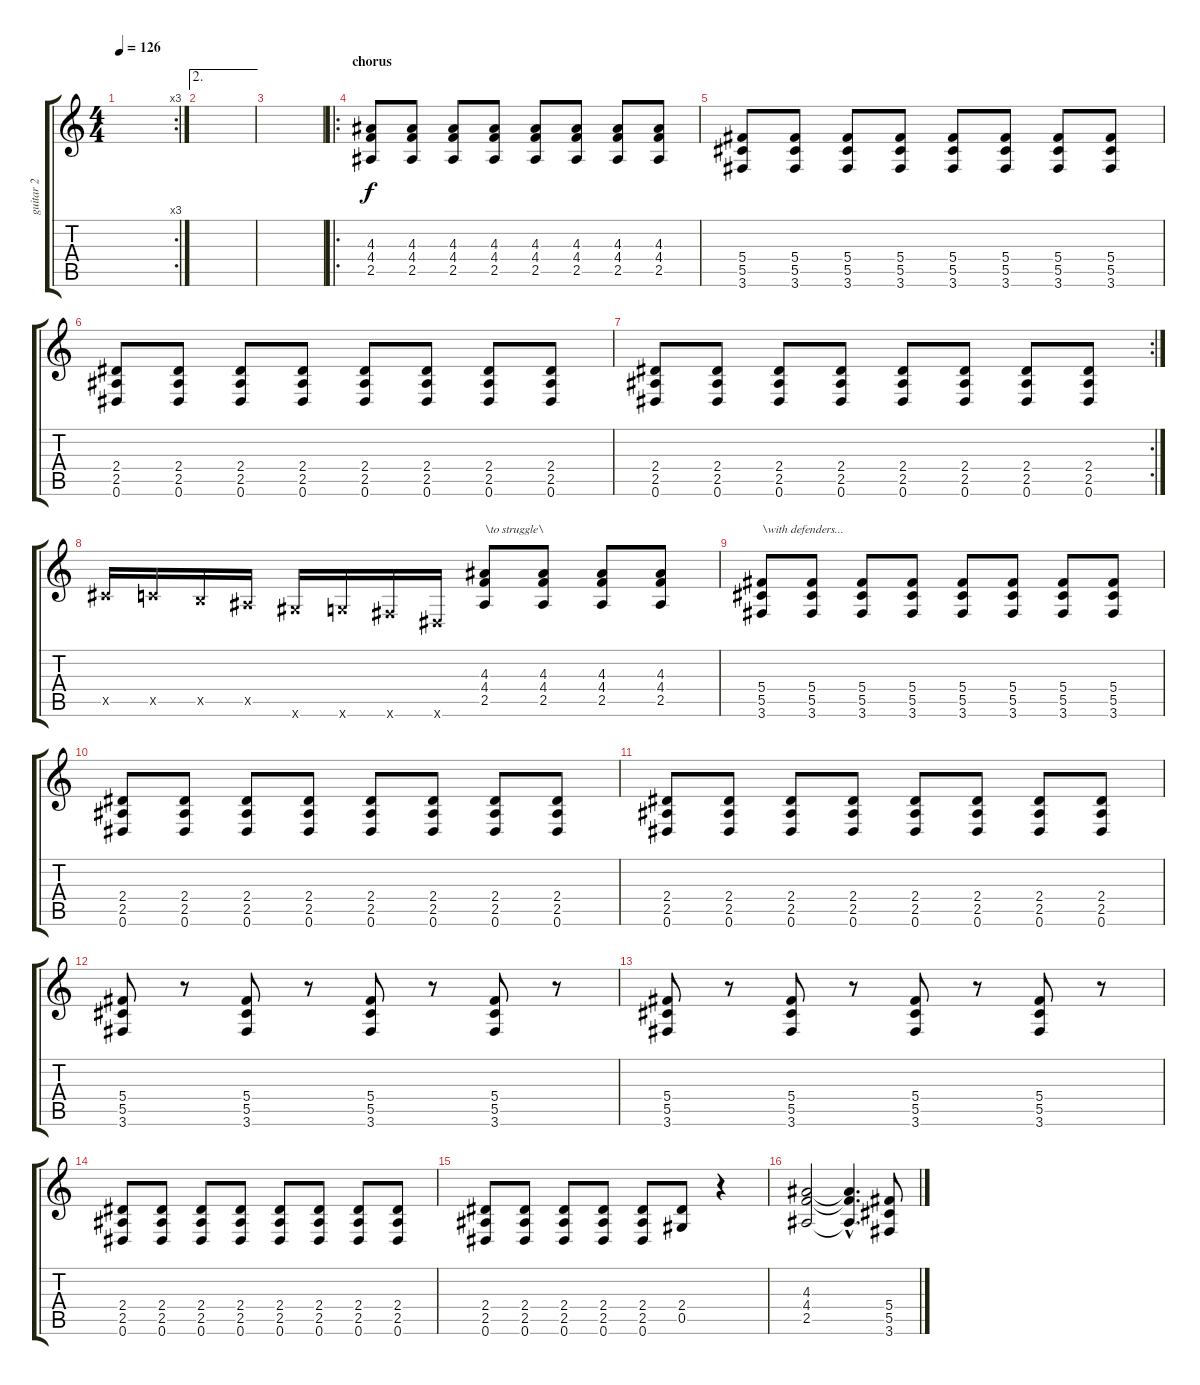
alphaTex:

\track ("guitar 2" "guitar 2") {instrument distortionguitar}
\staff {score tabs}
\tuning (Eb4 Bb3 Gb3 Db3 Ab2 Eb2) {hide}
\rc 3
\ts (4 4)
\tempo 126
\clef g2
\ks c
|
\ae 2
|
|
\ro
\section ("" "chorus")
(4.3 4.4 2.5).8 (4.3 4.4 2.5).8 (4.3 4.4 2.5).8 (4.3 4.4 2.5).8 (4.3 4.4 2.5).8 (4.3 4.4 2.5).8 (4.3 4.4 2.5).8 (4.3 4.4 2.5).8 |
(5.4 5.5 3.6).8 (5.4 5.5 3.6).8 (5.4 5.5 3.6).8 (5.4 5.5 3.6).8 (5.4 5.5 3.6).8 (5.4 5.5 3.6).8 (5.4 5.5 3.6).8 (5.4 5.5 3.6).8 |
(2.4 2.5 0.6).8 (2.4 2.5 0.6).8 (2.4 2.5 0.6).8 (2.4 2.5 0.6).8 (2.4 2.5 0.6).8 (2.4 2.5 0.6).8 (2.4 2.5 0.6).8 (2.4 2.5 0.6).8 |
\rc 2
(2.4 2.5 0.6).8 (2.4 2.5 0.6).8 (2.4 2.5 0.6).8 (2.4 2.5 0.6).8 (2.4 2.5 0.6).8 (2.4 2.5 0.6).8 (2.4 2.5 0.6).8 (2.4 2.5 0.6).8 |
5.5{x}.16 4.5{x}.16 3.5{x}.16 2.5{x}.16 5.6{x}.16 4.6{x}.16 3.6{x}.16 0.6{x}.16 (4.3 4.4 2.5).8{txt "\\to struggle\\"} (4.3 4.4 2.5).8 (4.3 4.4 2.5).8 (4.3 4.4 2.5).8 |
(5.4 5.5 3.6).8{txt "\\with defenders..."} (5.4 5.5 3.6).8 (5.4 5.5 3.6).8 (5.4 5.5 3.6).8 (5.4 5.5 3.6).8 (5.4 5.5 3.6).8 (5.4 5.5 3.6).8 (5.4 5.5 3.6).8 |
(2.4 2.5 0.6).8 (2.4 2.5 0.6).8 (2.4 2.5 0.6).8 (2.4 2.5 0.6).8 (2.4 2.5 0.6).8 (2.4 2.5 0.6).8 (2.4 2.5 0.6).8 (2.4 2.5 0.6).8 |
(2.4 2.5 0.6).8 (2.4 2.5 0.6).8 (2.4 2.5 0.6).8 (2.4 2.5 0.6).8 (2.4 2.5 0.6).8 (2.4 2.5 0.6).8 (2.4 2.5 0.6).8 (2.4 2.5 0.6).8 |
(5.4 5.5 3.6).8 r.8 (5.4 5.5 3.6).8 r.8 (5.4 5.5 3.6).8 r.8 (5.4 5.5 3.6).8 r.8 |
(5.4 5.5 3.6).8 r.8 (5.4 5.5 3.6).8 r.8 (5.4 5.5 3.6).8 r.8 (5.4 5.5 3.6).8 r.8 |
(2.4 2.5 0.6).8 (2.4 2.5 0.6).8 (2.4 2.5 0.6).8 (2.4 2.5 0.6).8 (2.4 2.5 0.6).8 (2.4 2.5 0.6).8 (2.4 2.5 0.6).8 (2.4 2.5 0.6).8 |
(2.4 2.5 0.6).8 (2.4 2.5 0.6).8 (2.4 2.5 0.6).8 (2.4 2.5 0.6).8 (2.4 2.5 0.6).8 (2.4 0.5).8 r.4 |
(4.3 4.4 2.5).2 (4.3{hac t} 4.4{hac t} 2.5{hac t}).4{d} (5.4 5.5 3.6).8
